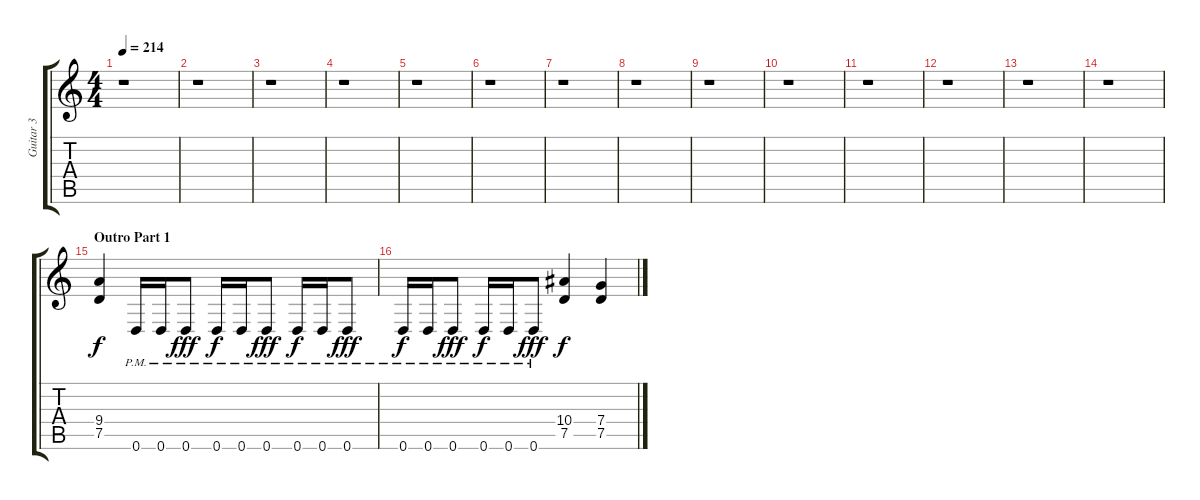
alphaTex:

\track ("Guitar 3" "Guitar 3") {instrument distortionguitar}
\staff {score tabs}
\tuning (D4 A3 F3 C3 G2 D2) {hide}
\ts (4 4)
\tempo 214
\clef g2
\ks c
r.1{dy f} |
r.1 |
r.1 |
r.1 |
r.1 |
r.1 |
r.1 |
r.1 |
r.1 |
r.1 |
r.1 |
r.1 |
r.1 |
r.1 |
\section ("" "Outro Part 1")
(9.4 7.5).4 0.6{pm}.16 0.6{pm}.16 0.6{pm}.8{dy fff} 0.6{pm}.16{dy f} 0.6{pm}.16 0.6{pm}.8{dy fff} 0.6{pm}.16{dy f} 0.6{pm}.16 0.6{pm}.8{dy fff} |
0.6{pm}.16{dy f} 0.6{pm}.16 0.6{pm}.8{dy fff} 0.6{pm}.16{dy f} 0.6{pm}.16 0.6{pm}.8{dy fff} (10.4 7.5).4{dy f} (7.4 7.5).4
